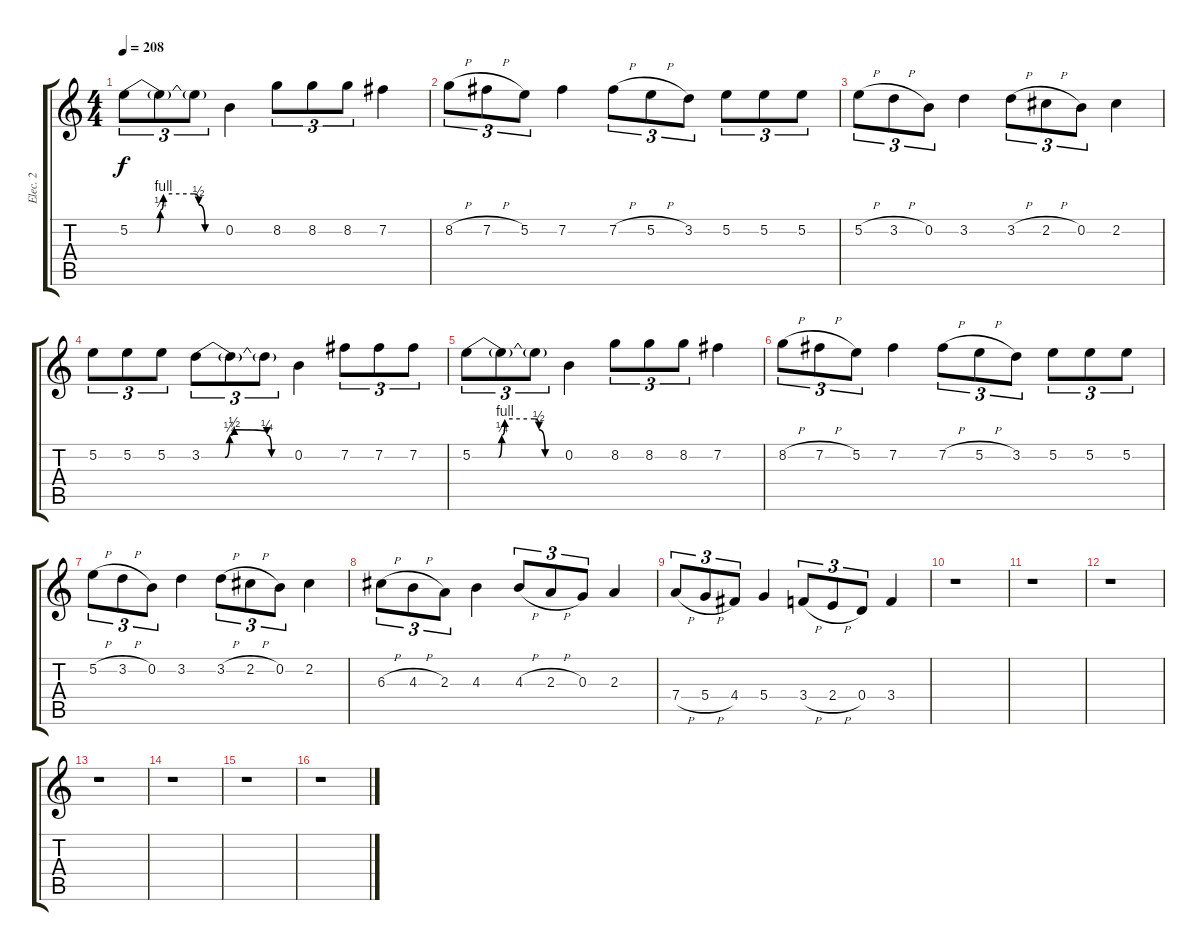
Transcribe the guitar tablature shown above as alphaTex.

\track ("Elec. 2" "Elec. 2") {instrument electricguitarclean}
\staff {score tabs}
\tuning (E4 B3 G3 D3 A2 E2) {hide}
\ts (4 4)
\tempo 208
\clef g2
\ks c
5.2{be (custom 0 0 17 0 19 1 21 4 40 4 43 2 47 0 60 0)}.8{tu (3 2) dy f} 5.2{t}.8{tu (3 2)} 5.2{t}.8{tu (3 2)} 0.2.4 8.2.8{tu (3 2)} 8.2.8{tu (3 2)} 8.2.8{tu (3 2)} 7.2.4 |
8.2{h}.8{tu (3 2)} 7.2{h}.8{tu (3 2)} 5.2.8{tu (3 2)} 7.2.4 7.2{h}.8{tu (3 2)} 5.2{h}.8{tu (3 2)} 3.2.8{tu (3 2)} 5.2.8{tu (3 2)} 5.2.8{tu (3 2)} 5.2.8{tu (3 2)} |
5.2{h}.8{tu (3 2)} 3.2{h}.8{tu (3 2)} 0.2.8{tu (3 2)} 3.2.4 3.2{h}.8{tu (3 2)} 2.2{h}.8{tu (3 2)} 0.2.8{tu (3 2)} 2.2.4 |
5.2.8{tu (3 2)} 5.2.8{tu (3 2)} 5.2.8{tu (3 2)} 3.2{be (custom 0 0 15 0 18 1 21 2 42 1 45 0 60 0)}.8{tu (3 2)} 3.2{t}.8{tu (3 2)} 3.2{t}.8{tu (3 2)} 0.2.4 7.2.8{tu (3 2)} 7.2.8{tu (3 2)} 7.2.8{tu (3 2)} |
5.2{be (custom 0 0 17 0 19 1 21 4 40 4 43 2 47 0 60 0)}.8{tu (3 2)} 5.2{t}.8{tu (3 2)} 5.2{t}.8{tu (3 2)} 0.2.4 8.2.8{tu (3 2)} 8.2.8{tu (3 2)} 8.2.8{tu (3 2)} 7.2.4 |
8.2{h}.8{tu (3 2)} 7.2{h}.8{tu (3 2)} 5.2.8{tu (3 2)} 7.2.4 7.2{h}.8{tu (3 2)} 5.2{h}.8{tu (3 2)} 3.2.8{tu (3 2)} 5.2.8{tu (3 2)} 5.2.8{tu (3 2)} 5.2.8{tu (3 2)} |
5.2{h}.8{tu (3 2)} 3.2{h}.8{tu (3 2)} 0.2.8{tu (3 2)} 3.2.4 3.2{h}.8{tu (3 2)} 2.2{h}.8{tu (3 2)} 0.2.8{tu (3 2)} 2.2.4 |
6.3{h}.8{tu (3 2)} 4.3{h}.8{tu (3 2)} 2.3.8{tu (3 2)} 4.3.4 4.3{h}.8{tu (3 2)} 2.3{h}.8{tu (3 2)} 0.3.8{tu (3 2)} 2.3.4 |
7.4{h}.8{tu (3 2)} 5.4{h}.8{tu (3 2)} 4.4.8{tu (3 2)} 5.4.4 3.4{h}.8{tu (3 2)} 2.4{h}.8{tu (3 2)} 0.4.8{tu (3 2)} 3.4.4 |
r.1 |
r.1 |
r.1 |
r.1 |
r.1 |
r.1 |
r.1
